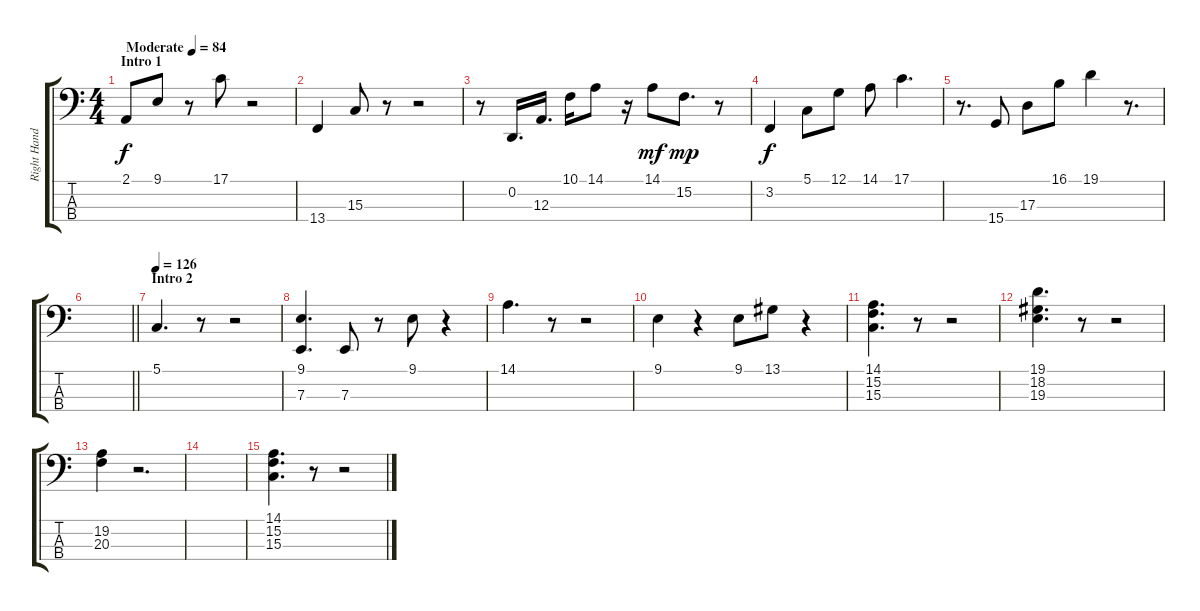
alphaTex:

\track ("Right Hand" "Right Hand") {instrument acousticgrandpiano}
\staff {score tabs}
\tuning (G2 D2 A1 E1) {hide}
\ts (4 4)
\section ("" "Intro 1")
\tempo (84 "Moderate")
\clef f4
\ks c
2.1.8{dy f instrument acousticgrandpiano} 9.1.8 r.8 17.1.8 r.2 |
13.4.4 15.3.8 r.8 r.2 |
r.8 0.2.16{d} 12.3.16{d} 10.1.16 14.1.8 r.16 14.1.8{dy mf} 15.2.8{d dy mp} r.8 |
3.2.4{dy f} 5.1.8 12.1.8 14.1.8 17.1.4{d} |
r.8{d} 15.4.8 17.3.8 16.1.8 19.1.4 r.8{d} |
\barLineRight lightlight
|
\section ("" "Intro 2")
\tempo 126
5.1.4{d} r.8 r.2 |
(9.1 7.3).4{d} 7.3.8 r.8 9.1.8 r.4 |
14.1.4{d} r.8 r.2 |
9.1.4 r.4 9.1.8 13.1.8 r.4 |
(14.1 15.2 15.3).4{d} r.8 r.2 |
(19.1 18.2 19.3).4{d} r.8 r.2 |
(19.2 20.3).4 r.2{d} |
|
(14.1 15.2 15.3).4{d} r.8 r.2
